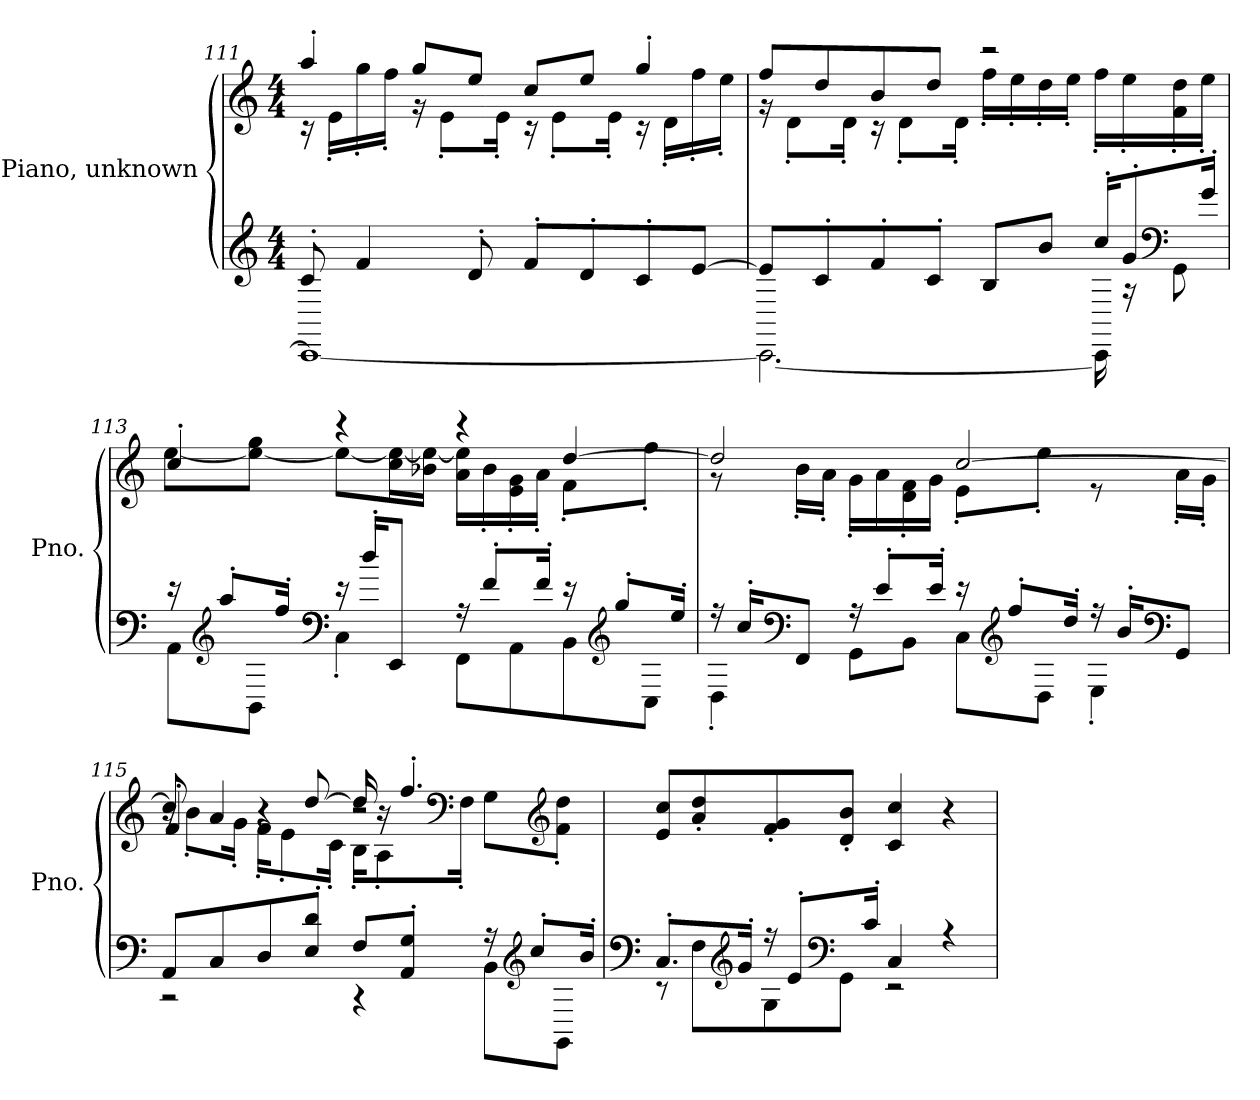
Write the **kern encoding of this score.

**kern	**kern
*part1	*part1
*staff2	*staff1
*I"Piano, unknown	*
*I'Pno.	*
!!LO:LB:g=z
*clefG2	*clefG2
*k[]	*k[]
*M4/4	*M4/4
=111	=111
*^	*^
8c'/	1CC_	4aa'/	16r
.	.	.	16e'\LL
4f/	.	.	16gg'\
.	.	.	16ff'\JJ
.	.	8gg/L	16r
.	.	.	8e'\L
8d'/	.	8ee/J	.
.	.	.	16e'\Jk
8f'/L	.	8cc/L	16r
.	.	.	8e'\L
8d'/	.	8ee/J	.
.	.	.	16e'\Jk
8c'/	.	4gg'/	16r
.	.	.	16d'\LL
[8e/J	.	.	16ff'\
.	.	.	16ee'\JJ
=112	=112	=112	=112
8e/L]	2.CC\_	8ff/L	16r
.	.	.	8d'\L
8c'/	.	8dd/	.
.	.	.	16d'\Jk
8f'/	.	8b/	16r
.	.	.	8d'\L
8c'/J	.	8dd/J	.
.	.	.	16d'\Jk
8B/L	.	2r	16ff'\LL
.	.	.	16ee'\
8b/J	.	.	16dd'\
.	.	.	16ee'\JJ
16cc'/KL	16CC\]	.	16ff'\LL
8g'/	16r	.	16ee'\
*clefF4	*	*	*
.	8GG\	.	16f\' 16dd\'
16g'/Jk	.	.	16ee'\JJ
!!LO:PB:g=z	!!
=113	=113	=113	=113
16r	8AA\L	4cc'/	[8ee\L
*clefG2	*	*	*
8aa'/L	.	.	.
.	8BB\J	.	8ee\_ 8gg\J
16ff'/Jk	.	.	.
*clefF4	*	*	*
16r	4C'\	4r	8ee\L_
16dd'/KL	.	.	.
8EE/J	.	.	16cc\ 16ee\_L
.	.	.	16b-X\ 16ee\_JJ
16r	8FF\L	4r	16a\ 16ee\]LL
8f'/L	.	.	16b-'\
.	8AA\	.	16e\' 16g\'
16f'/Jk	.	.	16a'\JJ
16r	8BB\	[4dd/	8f'\L
*clefG2	*	*	*
8gg'/L	.	.	.
.	8C\J	.	8ff'\J
16ee'/Jk	.	.	.
=114	=114	=114	=114
16r	4D'\	2dd/]	8r
16cc'/KL	.	.	.
*clefF4	*	*	*
8FF/J	.	.	16b'\LL
.	.	.	16a'\JJ
16r	8GG\L	.	16g'\LL
8e'/L	.	.	16a\
.	8BB\J	.	16d\' 16f\'
16e'/Jk	.	.	16g\JJ
16r	8C\L	[2cc/	8e'\L
*clefG2	*	*	*
8ff'/L	.	.	.
.	8D\J	.	8ee'\J
16dd'/Jk	.	.	.
16r	4E'\	.	8r
16b'/KL	.	.	.
*clefF4	*	*	*
8GG/J	.	.	16a'\LL
.	.	.	16g'\JJ
!!LO:LB:g=z
=115	=115	=115	=115
*	*	*	*^
8AA/L	2r	8cc/]	16r	4f'/
.	.	.	8b'\L	.
8C/	.	4a/	.	.
.	.	.	16g'\Jk	.
8D/	.	.	16f'\KL	4r
.	.	.	8e'\	.
8E/' 8d/'J	.	[8dd/	.	.
.	.	.	16c'\Jk	.
8F/L	4r	16dd/]	16B'\KL	2r
.	.	16r	8A'\	.
8AA/' 8G/'J	.	4.ff'/	.	.
*	*	*clefF4	*	*
.	.	.	16F'\Jk	.
16r	8BB\L	.	8G\L	.
*clefG2	*	*	*	*
8cc'/L	.	.	.	.
*	*	*clefG2	*	*
.	8GG\J	.	8f\' 8dd\'J	.
16b'/Jk	.	.	.	.
*	*	*v	*v	*v
=116	=116	=116
*clefF4	*	*
8.C'/L	8r	8e/ 8cc/L
.	8F\L	8a/' 8dd/'
*clefG2	*	*
16g'/Jk	.	.
16r	8G\	8f/' 8g/'
8e'/L	.	.
*clefF4	*	*
.	8GG\J	8d/' 8b/'J
16c'/Jk	.	.
4C/	2r	4c/ 4cc/
4r	.	4r
*v	*v	*
=	=
*-	*-
